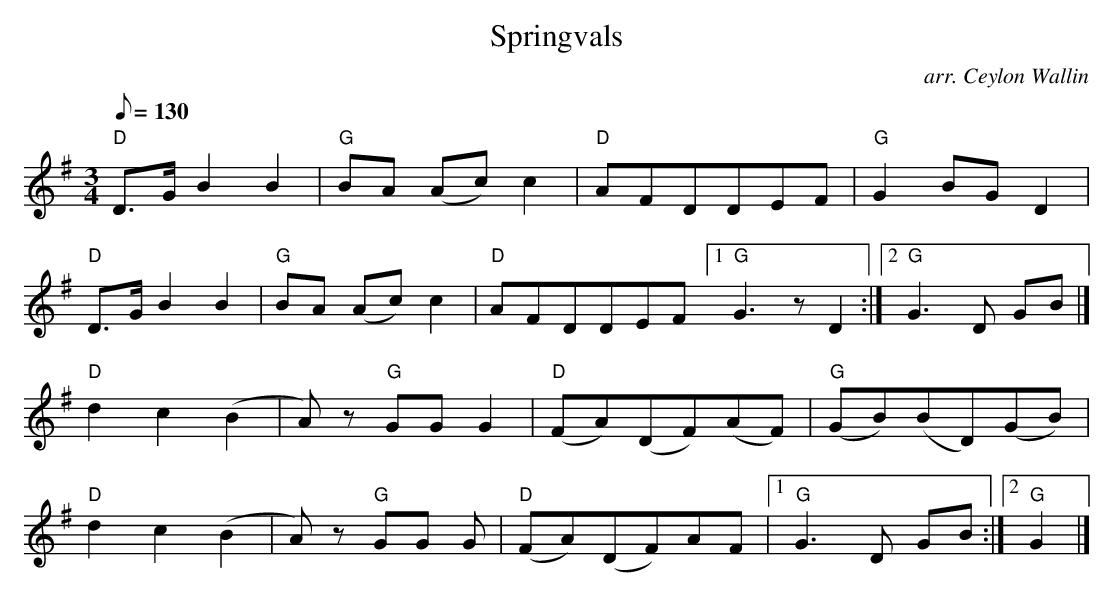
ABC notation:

X:1
T: Springvals
C: arr. Ceylon Wallin
M: 3/4
L: 1/8
Q: 130
K: G
"D" D>G B2 B2 | "G" BA (Ac) c2 | "D" AFDDEF | "G" G2 BG D2 |
"D" D>G B2 B2 | "G" BA (Ac) c2 | "D" AFDDEF [1 "G" G3 z D2 :| [2 "G" G3 D GB |]
"D" d2 c2 (B2|A) z "G" GG G2 | "D" (FA)(DF)(AF) | "G" (GB)(BD)(GB) |
"D" d2 c2 (B2|A) z "G" GG G | "D" (FA)(DF)AF | [1 "G" G3 D GB :| [2 "G" G2 |]
